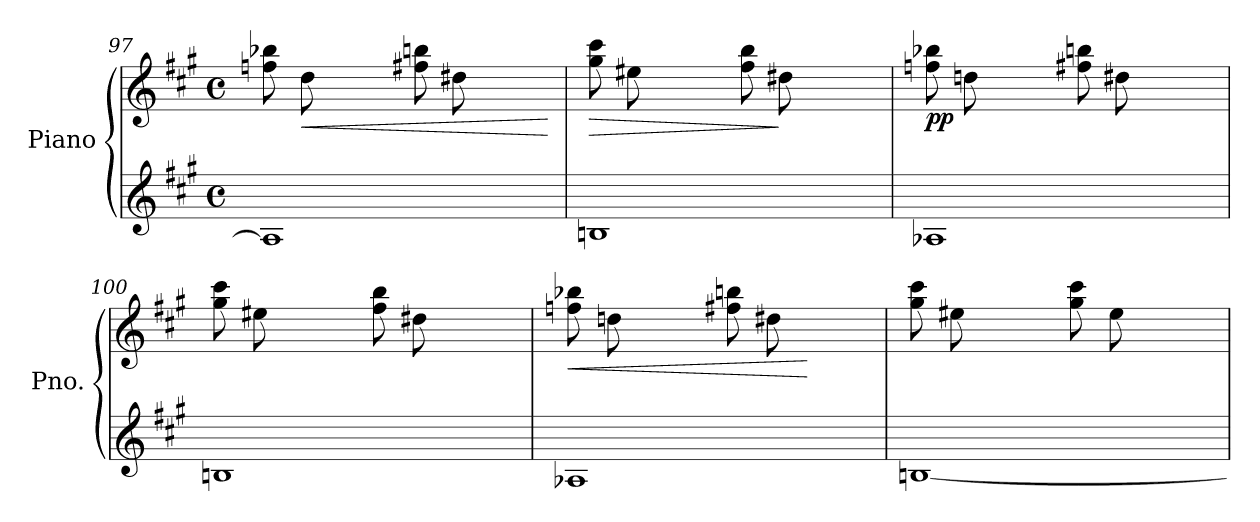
**kern	**kern	**dynam
*part1	*part1	*part1
*staff2	*staff1	*staff1/2
*I"Piano	*	*
*I'Pno.	*	*
*clefG2	*clefG2	*
*k[f#c#g#]	*k[f#c#g#]	*
*M4/4	*M4/4	*
*met(c)	*met(c)	*
=97	=97	=97
*^	*	*
4ryy	1A-]	(8ffn\ 8bb-X\L	.
!	!	!	!LO:HP:b
.	.	8dd\	<
8d/ 8fn/	.	4ryy	.
8b-X/J	.	.	.
4ryy	.	8ff#X\ 8bbn\L	.
.	.	8dd#X\	.
8d#X/ 8f#X/	.	4ryy	.
8bn/J	.	.	.
*v	*v	*	*
.	.	[
=98	=98	=98
*^	*	*
!	!	!	!LO:HP:b
4ryy	1Bn	8gg#\ 8ccc#\L	>
.	.	8ee#X\	.
8e#X/ 8g#/	.	4ryy	.
8cc#/J	.	.	.
4ryy	.	8ff#\ 8bb\L	.
.	.	8dd#X\	]
8d#X/ 8f#/)	.	4ryy	.
8b/J	.	.	.
=99	=99	=99	=99
!	!	!	!LO:DY:b
4ryy	1A-X	(8ffn\ 8bb-X\L	pp
.	.	8ddn\	.
8dn/ 8fn/	.	4ryy	.
8b-X/J)	.	.	.
4ryy	.	(8ff#X\ 8bbn\L	.
.	.	8dd#X\	.
8d#X/ 8f#X/	.	4ryy	.
8bn/J)	.	.	.
!!LO:LB:g=z
=100	=100	=100	=100
4ryy	1Bn	(8gg#\ 8ccc#\L	.
.	.	8ee#X\	.
8e#X/ 8g#/	.	4ryy	.
8cc#/J)	.	.	.
4ryy	.	(8ff#\ 8bb\L	.
.	.	8dd#X\	.
8d#X/ 8f#/	.	4ryy	.
8b/J)	.	.	.
=101	=101	=101	=101
!	!	!	!LO:HP:b
4ryy	1A-X	(8ffn\ 8bb-X\L	<
.	.	8ddn\	.
8dn/ 8fn/	.	4ryy	.
8b-X/J)	.	.	.
4ryy	.	(8ff#X\ 8bbn\L	.
.	.	8dd#X\	.
8d#X/ 8f#X/	.	4ryy	[
8bn/J)	.	.	.
=102	=102	=102	=102
4ryy	[1Bn	(8gg#\ 8ccc#\L	.
.	.	8ee#X\	.
8e#X/ 8g#/	.	4ryy	.
8cc#/J)	.	.	.
4ryy	.	(8gg#\ 8ccc#\L	.
.	.	8ee#\	.
8e#/ 8g#/	.	4ryy	.
8cc#/J)	.	.	.
*v	*v	*	*
=	=	=
*-	*-	*-
